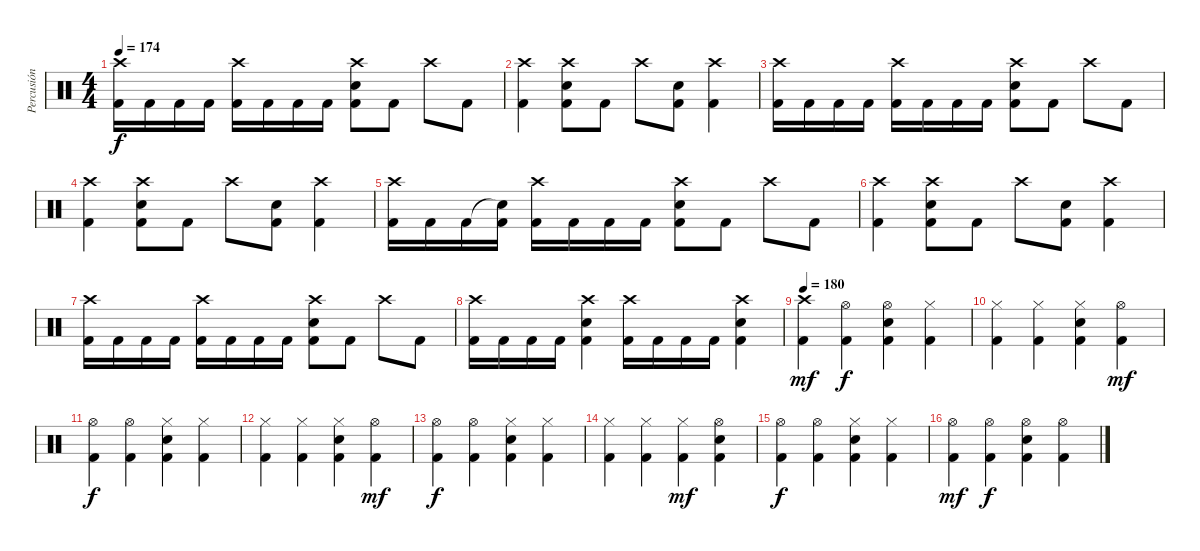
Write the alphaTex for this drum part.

\track ("Percusión" "Percusión") {instrument percussion}
\staff {score}
\articulation defaults
\ts (4 4)
\tempo 174
\clef neutral
\ks c
("Crash high (hit)" "Kick (hit) 2").16{dy f} "Kick (hit) 2".16 "Kick (hit) 2".16 "Kick (hit) 2".16 ("Crash high (hit)" "Kick (hit) 2").16 "Kick (hit) 2".16 "Kick (hit) 2".16 "Kick (hit) 2".16 ("Crash high (hit)" "Electric Snare (hit)" "Kick (hit) 2").8 "Kick (hit) 2".8 "Crash high (hit)".8 "Kick (hit) 2".8 |
("Crash high (hit)" "Kick (hit) 2").4 ("Crash high (hit)" "Electric Snare (hit)" "Kick (hit) 2").8 "Kick (hit) 2".8 "Crash high (hit)".8 ("Electric Snare (hit)" "Kick (hit) 2").8 ("Crash high (hit)" "Kick (hit) 2").4 |
("Crash high (hit)" "Kick (hit) 2").16 "Kick (hit) 2".16 "Kick (hit) 2".16 "Kick (hit) 2".16 ("Crash high (hit)" "Kick (hit) 2").16 "Kick (hit) 2".16 "Kick (hit) 2".16 "Kick (hit) 2".16 ("Crash high (hit)" "Electric Snare (hit)" "Kick (hit) 2").8 "Kick (hit) 2".8 "Crash high (hit)".8 "Kick (hit) 2".8 |
("Crash high (hit)" "Kick (hit) 2").4 ("Crash high (hit)" "Electric Snare (hit)" "Kick (hit) 2").8 "Kick (hit) 2".8 "Crash high (hit)".8 ("Electric Snare (hit)" "Kick (hit) 2").8 ("Crash high (hit)" "Kick (hit) 2").4 |
("Crash high (hit)" "Kick (hit) 2").16 "Kick (hit) 2".16 "Kick (hit) 2".16 ("Snare (hit)"{t} "Kick (hit) 2").16 ("Crash high (hit)" "Kick (hit) 2").16 "Kick (hit) 2".16 "Kick (hit) 2".16 "Kick (hit) 2".16 ("Crash high (hit)" "Electric Snare (hit)" "Kick (hit) 2").8 "Kick (hit) 2".8 "Crash high (hit)".8 "Kick (hit) 2".8 |
("Crash high (hit)" "Kick (hit) 2").4 ("Crash high (hit)" "Electric Snare (hit)" "Kick (hit) 2").8 "Kick (hit) 2".8 "Crash high (hit)".8 ("Electric Snare (hit)" "Kick (hit) 2").8 ("Crash high (hit)" "Kick (hit) 2").4 |
("Crash high (hit)" "Kick (hit) 2").16 "Kick (hit) 2".16 "Kick (hit) 2".16 "Kick (hit) 2".16 ("Crash high (hit)" "Kick (hit) 2").16 "Kick (hit) 2".16 "Kick (hit) 2".16 "Kick (hit) 2".16 ("Crash high (hit)" "Electric Snare (hit)" "Kick (hit) 2").8 "Kick (hit) 2".8 "Crash high (hit)".8 "Kick (hit) 2".8 |
("Crash high (hit)" "Kick (hit) 2").16 "Kick (hit) 2".16 "Kick (hit) 2".16 "Kick (hit) 2".16 ("Crash high (hit)" "Electric Snare (hit)" "Kick (hit) 2").4 ("Crash high (hit)" "Kick (hit) 2").16 "Kick (hit) 2".16 "Kick (hit) 2".16 "Kick (hit) 2".16 ("Crash high (hit)" "Electric Snare (hit)" "Kick (hit) 2").4 |
\tempo 180
("Crash high (hit)" "Kick (hit) 2").4{dy mf} ("Hi-Hat (open)" "Kick (hit) 2").4{dy f} ("Hi-Hat (open)" "Electric Snare (hit)" "Kick (hit) 2").4 ("Hi-Hat (closed)" "Kick (hit) 2").4 |
("Hi-Hat (closed)" "Kick (hit) 2").4 ("Hi-Hat (closed)" "Kick (hit) 2").4 ("Hi-Hat (closed)" "Electric Snare (hit)" "Kick (hit) 2").4 ("Hi-Hat (open)" "Kick (hit) 2").4{dy mf} |
("Hi-Hat (open)" "Kick (hit) 2").4{dy f} ("Hi-Hat (open)" "Kick (hit) 2").4 ("Hi-Hat (closed)" "Electric Snare (hit)" "Kick (hit) 2").4 ("Hi-Hat (closed)" "Kick (hit) 2").4 |
("Hi-Hat (closed)" "Kick (hit) 2").4 ("Hi-Hat (closed)" "Kick (hit) 2").4 ("Hi-Hat (closed)" "Electric Snare (hit)" "Kick (hit) 2").4 ("Hi-Hat (open)" "Kick (hit) 2").4{dy mf} |
("Hi-Hat (open)" "Kick (hit) 2").4{dy f} ("Hi-Hat (open)" "Kick (hit) 2").4 ("Hi-Hat (closed)" "Electric Snare (hit)" "Kick (hit) 2").4 ("Hi-Hat (closed)" "Kick (hit) 2").4 |
("Hi-Hat (closed)" "Kick (hit) 2").4 ("Hi-Hat (closed)" "Kick (hit) 2").4 ("Hi-Hat (closed)" "Kick (hit) 2").4{dy mf} ("Hi-Hat (open)" "Electric Snare (hit)" "Kick (hit) 2").4 |
("Hi-Hat (open)" "Kick (hit) 2").4{dy f} ("Hi-Hat (open)" "Kick (hit) 2").4 ("Hi-Hat (closed)" "Electric Snare (hit)" "Kick (hit) 2").4 ("Hi-Hat (closed)" "Kick (hit) 2").4 |
("Hi-Hat (open)" "Kick (hit) 2").4{dy mf} ("Hi-Hat (open)" "Kick (hit) 2").4{dy f} ("Hi-Hat (open)" "Electric Snare (hit)" "Kick (hit) 2").4 ("Hi-Hat (open)" "Kick (hit) 2").4
